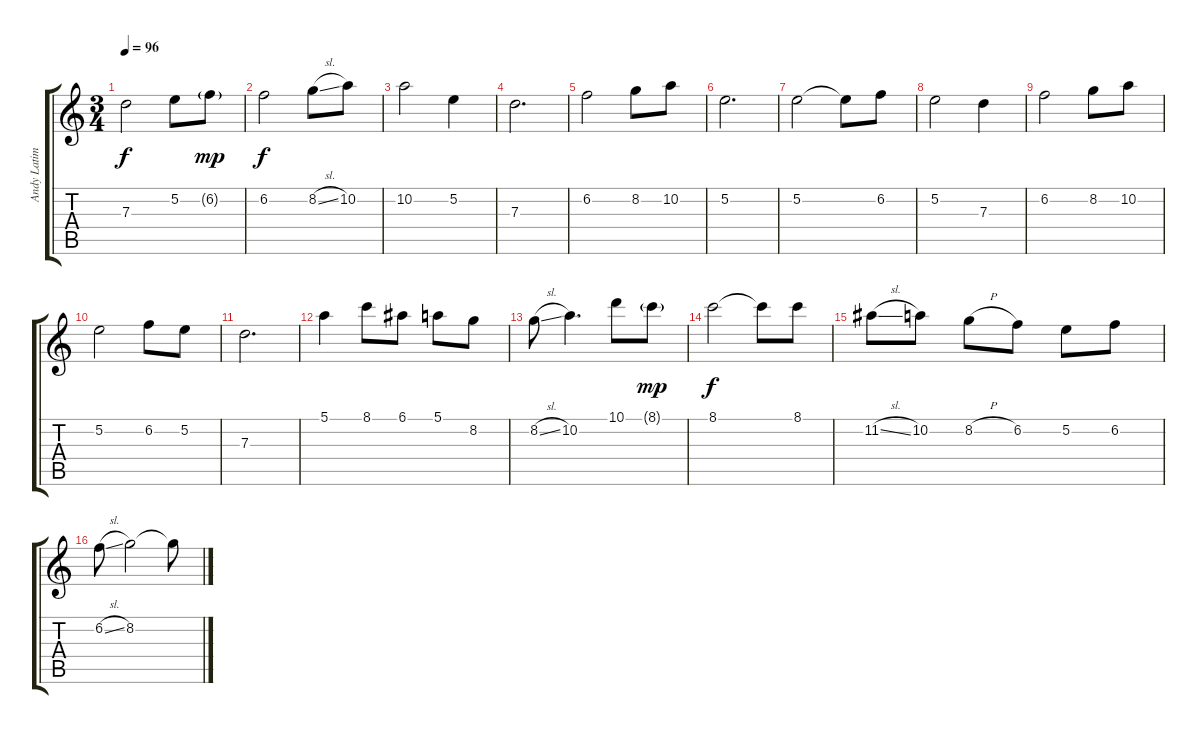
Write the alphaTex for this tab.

\track ("Andy Latimer (clean)" "Andy Latim") {instrument electricguitarclean}
\staff {score tabs}
\tuning (E4 B3 G3 D3 A2 E2) {hide}
\ts (3 4)
\tempo 96
\clef g2
\ks c
7.3.2{dy f} 5.2.8 6.2{g}.8{dy mp} |
6.2.2{dy f} 8.2{sl}.8 10.2.8 |
10.2.2 5.2.4 |
7.3.2{d} |
6.2.2 8.2.8 10.2.8 |
5.2.2{d} |
5.2.2 5.2{t}.8 6.2.8 |
5.2.2 7.3.4 |
6.2.2 8.2.8 10.2.8 |
5.2.2 6.2.8 5.2.8 |
7.3.2{d} |
5.1.4 8.1.8 6.1.8 5.1.8 8.2.8 |
8.2{sl}.8 10.2.4{d} 10.1.8 8.1{g}.8{dy mp} |
8.1.2{dy f} 8.1{t}.8 8.1.8 |
11.2{sl}.8 10.2.8 8.2{h}.8 6.2.8 5.2.8 6.2.8 |
6.2{sl}.8 8.2.2 8.2{t}.8
